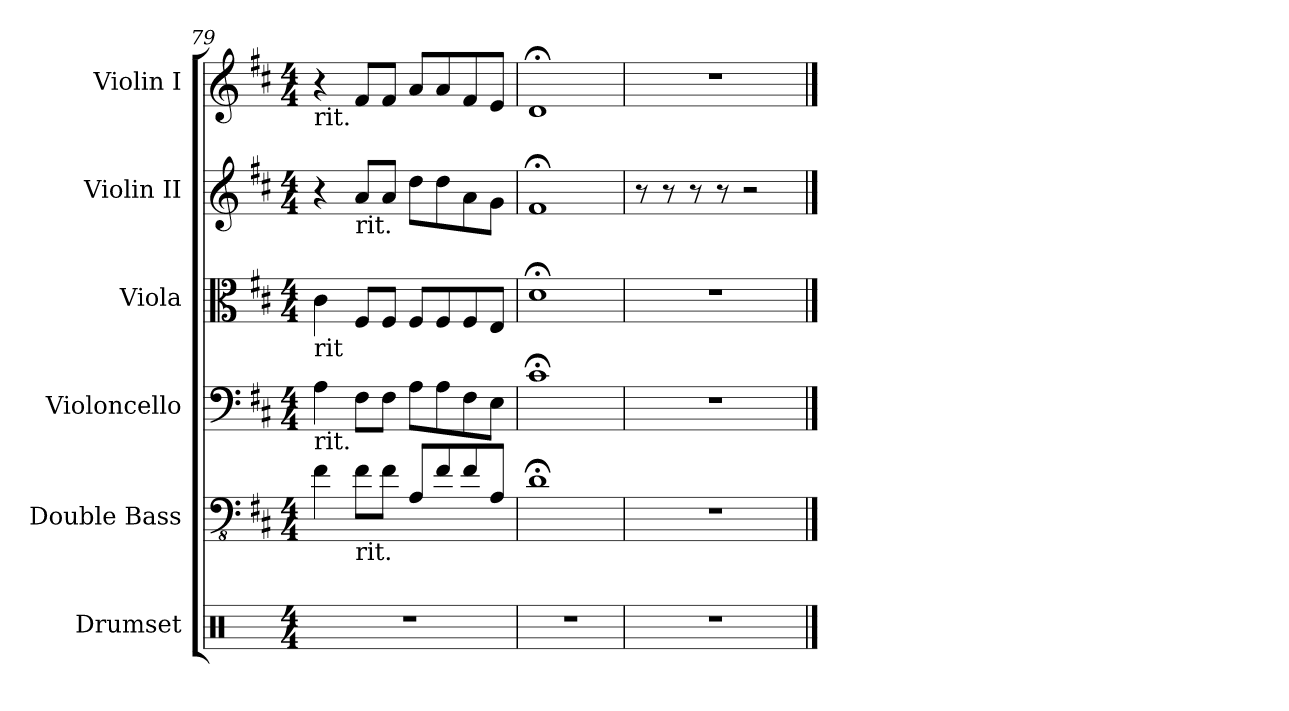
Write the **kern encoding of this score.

**kern	**kern	**kern	**kern	**kern	**kern
*part6	*part5	*part4	*part3	*part2	*part1
*staff6	*staff5	*staff4	*staff3	*staff2	*staff1
*I"Drumset	*I"Double Bass	*I"Violoncello	*I"Viola	*I"Violin II	*I"Violin I
*I'Drs.	*I'Db.	*I'Vc	*I'Vla	*I'Vln	*I'Vln
!!LO:PB:g=z
*clefX	*clefFv4	*clefF4	*clefC3	*clefG2	*clefG2
*	*ITrd7c12	*	*	*	*
*k[]	*k[f#c#]	*k[f#c#]	*k[f#c#]	*k[f#c#]	*k[f#c#]
*M4/4	*M4/4	*M4/4	*M4/4	*M4/4	*M4/4
=79	=79	=79	=79	=79	=79
!	!	!	!	!	!LO:TX:b:t=rit.
!	!	!	!LO:TX:b:t=rit	!	!
!	!	!LO:TX:b:t=rit.	!	!	!
1r	4FF#\	4A\	4c#\	4r	4r
!	!	!	!	!LO:TX:b:t=rit.	!
!	!LO:TX:b:t=rit.	!	!	!	!
.	8FF#\L	8F#\L	8F#/L	8a/L	8f#/L
.	8FF#\J	8F#\J	8F#/J	8a/J	8f#/J
.	8AAA/L	8A\L	8F#/L	8dd\L	8a/L
.	8FF#/	8A\	8F#/	8dd\	8a/
.	8FF#/	8F#\	8F#/	8a\	8f#/
.	8AAA/J	8E\J	8E/J	8g\J	8e/J
=80	=80	=80	=80	=80	=80
1r	1DD;<	1c#;<	1d;<	1f#;<	1d;<
=81	=81	=81	=81	=81	=81
1r	1r	1r	1r	8r	1r
.	.	.	.	8r	.
.	.	.	.	8r	.
.	.	.	.	8r	.
.	.	.	.	2r	.
==	==	==	==	==	==
*-	*-	*-	*-	*-	*-
